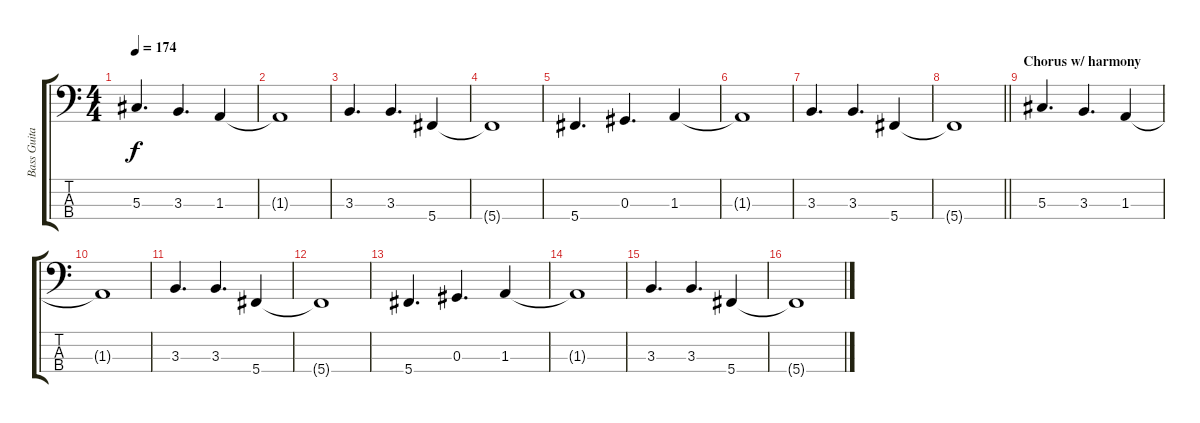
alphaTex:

\track ("Bass Guitar (Synth/Guitar)" "Bass Guita") {instrument synthbass2}
\staff {score tabs}
\tuning (Gb2 Db2 Ab1 Db1) {hide}
\ts (4 4)
\tempo 174
\clef f4
\ks c
5.3.4{d dy f} 3.3.4{d} 1.3.4 |
1.3{t}.1 |
3.3.4{d} 3.3.4{d} 5.4.4 |
5.4{t}.1 |
5.4.4{d} 0.3.4{d} 1.3.4 |
1.3{t}.1 |
3.3.4{d} 3.3.4{d} 5.4.4 |
\barLineRight lightlight
5.4{t}.1 |
\section ("" "Chorus w/ harmony")
5.3.4{d} 3.3.4{d} 1.3.4 |
1.3{t}.1 |
3.3.4{d} 3.3.4{d} 5.4.4 |
5.4{t}.1 |
5.4.4{d} 0.3.4{d} 1.3.4 |
1.3{t}.1 |
3.3.4{d} 3.3.4{d} 5.4.4 |
5.4{t}.1
